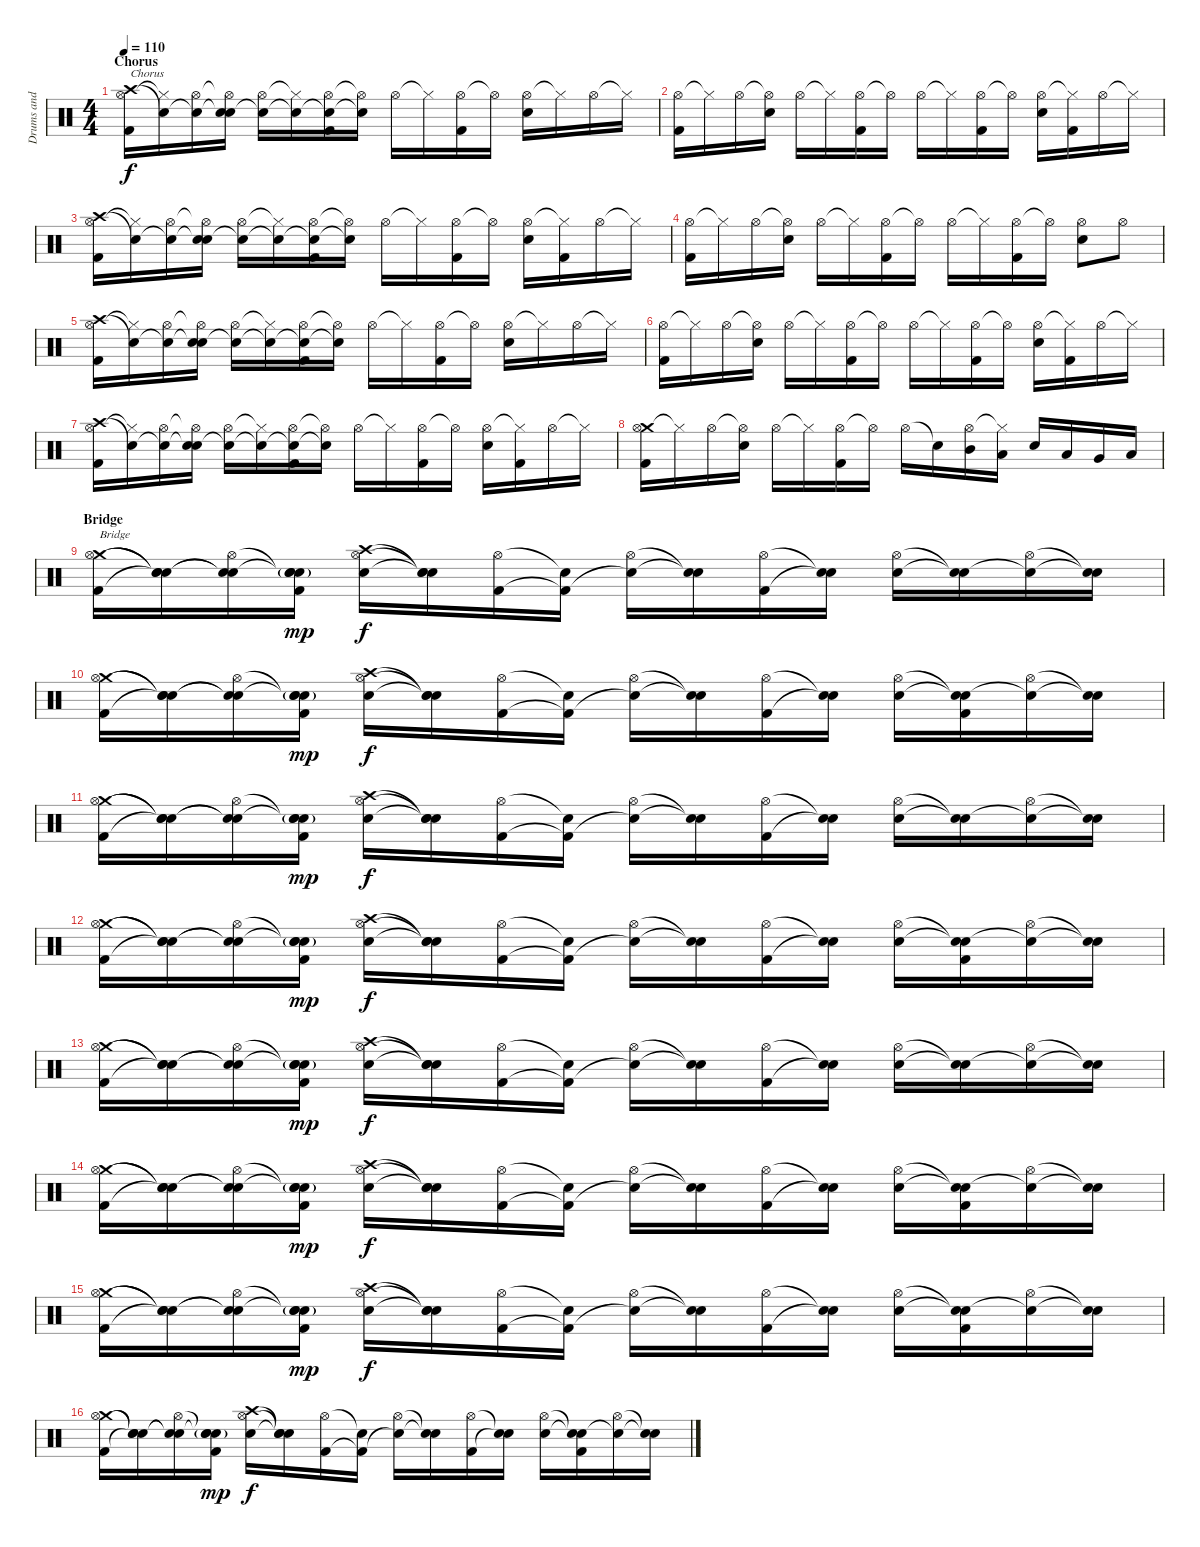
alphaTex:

\track ("Drums and sampler(Rob Bourdon and Joe)" "Drums and ") {instrument percussion}
\staff {score}
\articulation defaults
\ts (4 4)
\section ("" "Chorus")
\tempo 110
\clef neutral
\ks c
("Crash high (hit)" "Hi-Hat (open)" "Kick (hit) 2").16{txt "Chorus" dy f} ("Snare (hit)"{t} "Hi-Hat (closed)"{t}).16 ("Snare (hit)"{t} "Hi-Hat (open)").16 ("Snare (hit)"{t} "Hi-Hat (open)"{t} "Electric Snare (hit)").16 ("Snare (hit)"{t} "Hi-Hat (open)").16 ("Snare (hit)"{t} "Hi-Hat (closed)"{t}).16 ("Snare (hit)"{t} "Hi-Hat (open)" "Kick (hit) 2").16 ("Snare (hit)"{t} "Hi-Hat (open)"{t}).16 "Hi-Hat (open)".16 "Hi-Hat (closed)"{t}.16 ("Hi-Hat (open)" "Kick (hit) 2").16 "Hi-Hat (open)"{t}.16 ("Hi-Hat (open)" "Electric Snare (hit)").16 "Hi-Hat (closed)"{t}.16 "Hi-Hat (open)".16 "Hi-Hat (closed)"{t}.16 |
("Hi-Hat (open)" "Kick (hit) 2").16 "Hi-Hat (closed)"{t}.16 "Hi-Hat (open)".16 ("Hi-Hat (open)"{t} "Electric Snare (hit)").16 "Hi-Hat (open)".16 "Hi-Hat (closed)"{t}.16 ("Hi-Hat (open)" "Kick (hit) 2").16 "Hi-Hat (open)"{t}.16 "Hi-Hat (open)".16 "Hi-Hat (closed)"{t}.16 ("Hi-Hat (open)" "Kick (hit) 2").16 "Hi-Hat (open)"{t}.16 ("Hi-Hat (open)" "Electric Snare (hit)").16 ("Hi-Hat (closed)"{t} "Kick (hit) 2").16 "Hi-Hat (open)".16 "Hi-Hat (closed)"{t}.16 |
("Crash high (hit)" "Hi-Hat (open)" "Kick (hit) 2").16 ("Snare (hit)"{t} "Hi-Hat (closed)"{t}).16 ("Snare (hit)"{t} "Hi-Hat (open)").16 ("Snare (hit)"{t} "Hi-Hat (open)"{t} "Electric Snare (hit)").16 ("Snare (hit)"{t} "Hi-Hat (open)").16 ("Snare (hit)"{t} "Hi-Hat (closed)"{t}).16 ("Snare (hit)"{t} "Hi-Hat (open)" "Kick (hit) 2").16 ("Snare (hit)"{t} "Hi-Hat (open)"{t}).16 "Hi-Hat (open)".16 "Hi-Hat (closed)"{t}.16 ("Hi-Hat (open)" "Kick (hit) 2").16 "Hi-Hat (open)"{t}.16 ("Hi-Hat (open)" "Electric Snare (hit)").16 ("Hi-Hat (closed)"{t} "Kick (hit) 2").16 "Hi-Hat (open)".16 "Hi-Hat (closed)"{t}.16 |
("Hi-Hat (open)" "Kick (hit) 2").16 "Hi-Hat (closed)"{t}.16 "Hi-Hat (open)".16 ("Hi-Hat (open)"{t} "Electric Snare (hit)").16 "Hi-Hat (open)".16 "Hi-Hat (closed)"{t}.16 ("Hi-Hat (open)" "Kick (hit) 2").16 "Hi-Hat (open)"{t}.16 "Hi-Hat (open)".16 "Hi-Hat (closed)"{t}.16 ("Hi-Hat (open)" "Kick (hit) 2").16 "Hi-Hat (open)"{t}.16 ("Hi-Hat (open)" "Electric Snare (hit)").8 "Hi-Hat (open)".8 |
("Crash high (hit)" "Hi-Hat (open)" "Kick (hit) 2").16 ("Snare (hit)"{t} "Hi-Hat (closed)"{t}).16 ("Snare (hit)"{t} "Hi-Hat (open)").16 ("Snare (hit)"{t} "Hi-Hat (open)"{t} "Electric Snare (hit)").16 ("Snare (hit)"{t} "Hi-Hat (open)").16 ("Snare (hit)"{t} "Hi-Hat (closed)"{t}).16 ("Snare (hit)"{t} "Hi-Hat (open)" "Kick (hit) 2").16 ("Snare (hit)"{t} "Hi-Hat (open)"{t}).16 "Hi-Hat (open)".16 "Hi-Hat (closed)"{t}.16 ("Hi-Hat (open)" "Kick (hit) 2").16 "Hi-Hat (open)"{t}.16 ("Hi-Hat (open)" "Electric Snare (hit)").16 "Hi-Hat (closed)"{t}.16 "Hi-Hat (open)".16 "Hi-Hat (closed)"{t}.16 |
("Hi-Hat (open)" "Kick (hit) 2").16 "Hi-Hat (closed)"{t}.16 "Hi-Hat (open)".16 ("Hi-Hat (open)"{t} "Electric Snare (hit)").16 "Hi-Hat (open)".16 "Hi-Hat (closed)"{t}.16 ("Hi-Hat (open)" "Kick (hit) 2").16 "Hi-Hat (open)"{t}.16 "Hi-Hat (open)".16 "Hi-Hat (closed)"{t}.16 ("Hi-Hat (open)" "Kick (hit) 2").16 "Hi-Hat (open)"{t}.16 ("Hi-Hat (open)" "Electric Snare (hit)").16 ("Hi-Hat (closed)"{t} "Kick (hit) 2").16 "Hi-Hat (open)".16 "Hi-Hat (closed)"{t}.16 |
("Crash high (hit)" "Hi-Hat (open)" "Kick (hit) 2").16 ("Snare (hit)"{t} "Hi-Hat (closed)"{t}).16 ("Snare (hit)"{t} "Hi-Hat (open)").16 ("Snare (hit)"{t} "Hi-Hat (open)"{t} "Electric Snare (hit)").16 ("Snare (hit)"{t} "Hi-Hat (open)").16 ("Snare (hit)"{t} "Hi-Hat (closed)"{t}).16 ("Snare (hit)"{t} "Hi-Hat (open)" "Kick (hit) 2").16 ("Snare (hit)"{t} "Hi-Hat (open)"{t}).16 "Hi-Hat (open)".16 "Hi-Hat (closed)"{t}.16 ("Hi-Hat (open)" "Kick (hit) 2").16 "Hi-Hat (open)"{t}.16 ("Hi-Hat (open)" "Electric Snare (hit)").16 ("Hi-Hat (closed)"{t} "Kick (hit) 2").16 "Hi-Hat (open)".16 "Hi-Hat (closed)"{t}.16 |
("Crash medium (hit)" "Hi-Hat (open)" "Kick (hit) 2").16 "Hi-Hat (closed)"{t}.16 "Hi-Hat (open)".16 ("Hi-Hat (open)"{t} "Electric Snare (hit)").16 "Hi-Hat (open)".16 "Hi-Hat (closed)"{t}.16 ("Hi-Hat (open)" "Kick (hit) 2").16 "Hi-Hat (open)"{t}.16 "Hi-Hat (open)".16 "Snare (hit)"{t}.16 ("Hi-Hat (open)" "Mid Tom (hit)").16 ("Hi-Hat (closed)"{t} "Low Tom (hit)").16 "Electric Snare (hit)".16 "Low Tom (hit)".16 "Very Low Tom (hit)".16 "Low Floor Tom (hit)".16 |
\section ("" "Bridge")
("Crash medium (hit)" "Hi-Hat (open)" "Kick (hit) 2").16{txt "Bridge"} ("Snare (hit)"{t} "Snare (hit)"{t} "Snare (hit)"{t}).16 ("Snare (hit)"{t} "Hi-Hat (open)" "Snare (hit)"{t}).16 ("Snare (hit)"{t} "Snare (hit)"{t} "Electric Snare (hit)"{g} "Kick (hit) 2").16{dy mp} ("Crash high (hit)" "Hi-Hat (open)" "Electric Snare (hit)").16{dy f} ("Snare (hit)"{t} "Snare (hit)"{t} "Snare (hit)"{t}).16 ("Hi-Hat (open)" "Kick (hit) 2").16 ("Snare (hit)"{t} "Kick (hit) 2"{t}).16 ("Hi-Hat (open)" "Snare (hit)"{t}).16 ("Snare (hit)"{t} "Snare (hit)"{t}).16 ("Hi-Hat (open)" "Kick (hit) 2").16 ("Snare (hit)"{t} "Snare (hit)"{t}).16 ("Hi-Hat (open)" "Electric Snare (hit)").16 ("Snare (hit)"{t} "Snare (hit)"{t}).16 ("Hi-Hat (open)" "Snare (hit)"{t}).16 ("Snare (hit)"{t} "Snare (hit)"{t}).16 |
("Crash medium (hit)" "Hi-Hat (open)" "Kick (hit) 2").16 ("Snare (hit)"{t} "Snare (hit)"{t} "Snare (hit)"{t}).16 ("Snare (hit)"{t} "Hi-Hat (open)" "Snare (hit)"{t}).16 ("Snare (hit)"{t} "Snare (hit)"{t} "Electric Snare (hit)"{g} "Kick (hit) 2").16{dy mp} ("Crash high (hit)" "Hi-Hat (open)" "Electric Snare (hit)").16{dy f} ("Snare (hit)"{t} "Snare (hit)"{t} "Snare (hit)"{t}).16 ("Hi-Hat (open)" "Kick (hit) 2").16 ("Snare (hit)"{t} "Kick (hit) 2"{t}).16 ("Hi-Hat (open)" "Snare (hit)"{t}).16 ("Snare (hit)"{t} "Snare (hit)"{t}).16 ("Hi-Hat (open)" "Kick (hit) 2").16 ("Snare (hit)"{t} "Snare (hit)"{t}).16 ("Hi-Hat (open)" "Electric Snare (hit)").16 ("Snare (hit)"{t} "Snare (hit)"{t} "Kick (hit) 2").16 ("Hi-Hat (open)" "Snare (hit)"{t}).16 ("Snare (hit)"{t} "Snare (hit)"{t}).16 |
("Crash medium (hit)" "Hi-Hat (open)" "Kick (hit) 2").16 ("Snare (hit)"{t} "Snare (hit)"{t} "Snare (hit)"{t}).16 ("Snare (hit)"{t} "Hi-Hat (open)" "Snare (hit)"{t}).16 ("Snare (hit)"{t} "Snare (hit)"{t} "Electric Snare (hit)"{g} "Kick (hit) 2").16{dy mp} ("Crash high (hit)" "Hi-Hat (open)" "Electric Snare (hit)").16{dy f} ("Snare (hit)"{t} "Snare (hit)"{t} "Snare (hit)"{t}).16 ("Hi-Hat (open)" "Kick (hit) 2").16 ("Snare (hit)"{t} "Kick (hit) 2"{t}).16 ("Hi-Hat (open)" "Snare (hit)"{t}).16 ("Snare (hit)"{t} "Snare (hit)"{t}).16 ("Hi-Hat (open)" "Kick (hit) 2").16 ("Snare (hit)"{t} "Snare (hit)"{t}).16 ("Hi-Hat (open)" "Electric Snare (hit)").16 ("Snare (hit)"{t} "Snare (hit)"{t}).16 ("Hi-Hat (open)" "Snare (hit)"{t}).16 ("Snare (hit)"{t} "Snare (hit)"{t}).16 |
("Crash medium (hit)" "Hi-Hat (open)" "Kick (hit) 2").16 ("Snare (hit)"{t} "Snare (hit)"{t} "Snare (hit)"{t}).16 ("Snare (hit)"{t} "Hi-Hat (open)" "Snare (hit)"{t}).16 ("Snare (hit)"{t} "Snare (hit)"{t} "Electric Snare (hit)"{g} "Kick (hit) 2").16{dy mp} ("Crash high (hit)" "Hi-Hat (open)" "Electric Snare (hit)").16{dy f} ("Snare (hit)"{t} "Snare (hit)"{t} "Snare (hit)"{t}).16 ("Hi-Hat (open)" "Kick (hit) 2").16 ("Snare (hit)"{t} "Kick (hit) 2"{t}).16 ("Hi-Hat (open)" "Snare (hit)"{t}).16 ("Snare (hit)"{t} "Snare (hit)"{t}).16 ("Hi-Hat (open)" "Kick (hit) 2").16 ("Snare (hit)"{t} "Snare (hit)"{t}).16 ("Hi-Hat (open)" "Electric Snare (hit)").16 ("Snare (hit)"{t} "Snare (hit)"{t} "Kick (hit) 2").16 ("Hi-Hat (open)" "Snare (hit)"{t}).16 ("Snare (hit)"{t} "Snare (hit)"{t}).16 |
("Crash medium (hit)" "Hi-Hat (open)" "Kick (hit) 2").16 ("Snare (hit)"{t} "Snare (hit)"{t} "Snare (hit)"{t}).16 ("Snare (hit)"{t} "Hi-Hat (open)" "Snare (hit)"{t}).16 ("Snare (hit)"{t} "Snare (hit)"{t} "Electric Snare (hit)"{g} "Kick (hit) 2").16{dy mp} ("Crash high (hit)" "Hi-Hat (open)" "Electric Snare (hit)").16{dy f} ("Snare (hit)"{t} "Snare (hit)"{t} "Snare (hit)"{t}).16 ("Hi-Hat (open)" "Kick (hit) 2").16 ("Snare (hit)"{t} "Kick (hit) 2"{t}).16 ("Hi-Hat (open)" "Snare (hit)"{t}).16 ("Snare (hit)"{t} "Snare (hit)"{t}).16 ("Hi-Hat (open)" "Kick (hit) 2").16 ("Snare (hit)"{t} "Snare (hit)"{t}).16 ("Hi-Hat (open)" "Electric Snare (hit)").16 ("Snare (hit)"{t} "Snare (hit)"{t}).16 ("Hi-Hat (open)" "Snare (hit)"{t}).16 ("Snare (hit)"{t} "Snare (hit)"{t}).16 |
("Crash medium (hit)" "Hi-Hat (open)" "Kick (hit) 2").16 ("Snare (hit)"{t} "Snare (hit)"{t} "Snare (hit)"{t}).16 ("Snare (hit)"{t} "Hi-Hat (open)" "Snare (hit)"{t}).16 ("Snare (hit)"{t} "Snare (hit)"{t} "Electric Snare (hit)"{g} "Kick (hit) 2").16{dy mp} ("Crash high (hit)" "Hi-Hat (open)" "Electric Snare (hit)").16{dy f} ("Snare (hit)"{t} "Snare (hit)"{t} "Snare (hit)"{t}).16 ("Hi-Hat (open)" "Kick (hit) 2").16 ("Snare (hit)"{t} "Kick (hit) 2"{t}).16 ("Hi-Hat (open)" "Snare (hit)"{t}).16 ("Snare (hit)"{t} "Snare (hit)"{t}).16 ("Hi-Hat (open)" "Kick (hit) 2").16 ("Snare (hit)"{t} "Snare (hit)"{t}).16 ("Hi-Hat (open)" "Electric Snare (hit)").16 ("Snare (hit)"{t} "Snare (hit)"{t} "Kick (hit) 2").16 ("Hi-Hat (open)" "Snare (hit)"{t}).16 ("Snare (hit)"{t} "Snare (hit)"{t}).16 |
("Crash medium (hit)" "Hi-Hat (open)" "Kick (hit) 2").16 ("Snare (hit)"{t} "Snare (hit)"{t} "Snare (hit)"{t}).16 ("Snare (hit)"{t} "Hi-Hat (open)" "Snare (hit)"{t}).16 ("Snare (hit)"{t} "Snare (hit)"{t} "Electric Snare (hit)"{g} "Kick (hit) 2").16{dy mp} ("Crash high (hit)" "Hi-Hat (open)" "Electric Snare (hit)").16{dy f} ("Snare (hit)"{t} "Snare (hit)"{t} "Snare (hit)"{t}).16 ("Hi-Hat (open)" "Kick (hit) 2").16 ("Snare (hit)"{t} "Kick (hit) 2"{t}).16 ("Hi-Hat (open)" "Snare (hit)"{t}).16 ("Snare (hit)"{t} "Snare (hit)"{t}).16 ("Hi-Hat (open)" "Kick (hit) 2").16 ("Snare (hit)"{t} "Snare (hit)"{t}).16 ("Hi-Hat (open)" "Electric Snare (hit)").16 ("Snare (hit)"{t} "Snare (hit)"{t} "Kick (hit) 2").16 ("Hi-Hat (open)" "Snare (hit)"{t}).16 ("Snare (hit)"{t} "Snare (hit)"{t}).16 |
("Crash medium (hit)" "Hi-Hat (open)" "Kick (hit) 2").16 ("Snare (hit)"{t} "Snare (hit)"{t} "Snare (hit)"{t}).16 ("Snare (hit)"{t} "Hi-Hat (open)" "Snare (hit)"{t}).16 ("Snare (hit)"{t} "Snare (hit)"{t} "Electric Snare (hit)"{g} "Kick (hit) 2").16{dy mp} ("Crash high (hit)" "Hi-Hat (open)" "Electric Snare (hit)").16{dy f} ("Snare (hit)"{t} "Snare (hit)"{t} "Snare (hit)"{t}).16 ("Hi-Hat (open)" "Kick (hit) 2").16 ("Snare (hit)"{t} "Kick (hit) 2"{t}).16 ("Hi-Hat (open)" "Snare (hit)"{t}).16 ("Snare (hit)"{t} "Snare (hit)"{t}).16 ("Hi-Hat (open)" "Kick (hit) 2").16 ("Snare (hit)"{t} "Snare (hit)"{t}).16 ("Hi-Hat (open)" "Electric Snare (hit)").16 ("Snare (hit)"{t} "Snare (hit)"{t} "Kick (hit) 2").16 ("Hi-Hat (open)" "Snare (hit)"{t}).16 ("Snare (hit)"{t} "Snare (hit)"{t}).16
